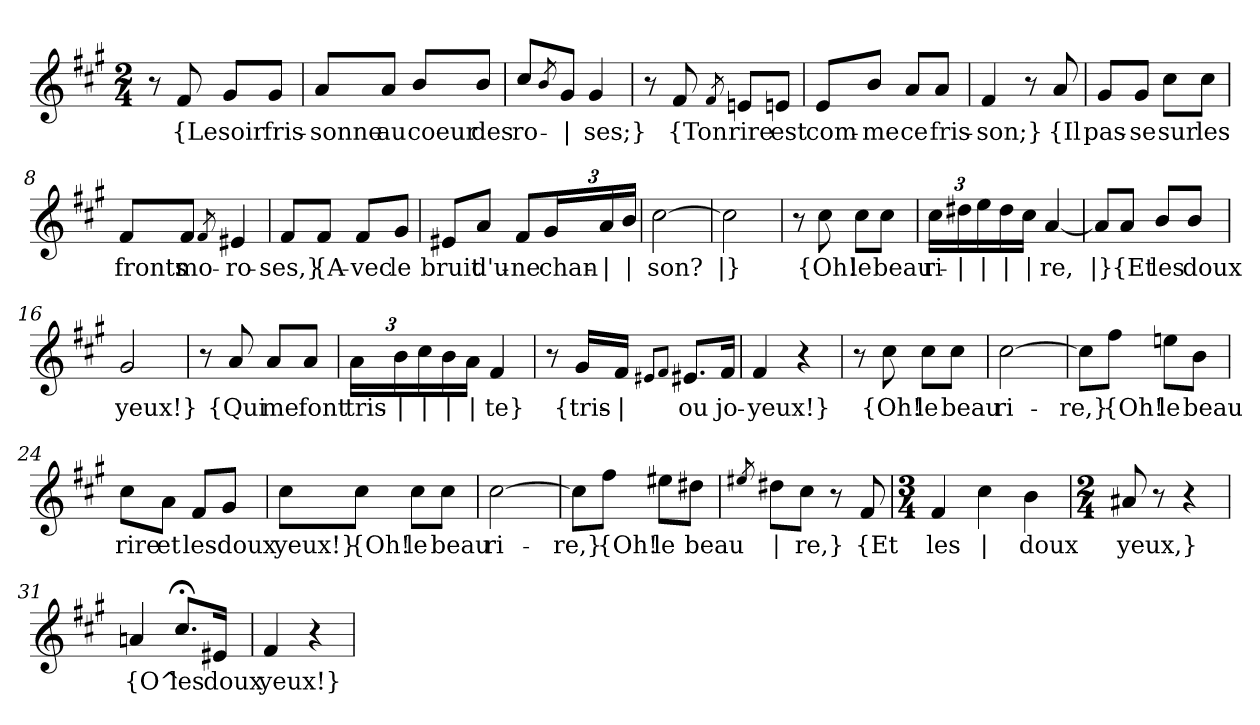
**kern	**text
*part1	*part1
*staff1	*staff1
*clefG2	*
*k[f#c#g#]	*
*M2/4	*
=1	=1
8r	.
!	!LO:LY:b
8f#/	{Le
!	!LO:LY:b
8g#/L	soir
!	!LO:LY:b
8g#/J	fris-
=2	=2
!	!LO:LY:b
8a/L	-sonne
!	!LO:LY:b
8a/J	au
!	!LO:LY:b
8b/L	coeur
!	!LO:LY:b
8b/J	des
=3	=3
!	!LO:LY:b
8cc#/L	ro-
8qb/	.
!	!LO:LY:b
8g#/J	|
!	!LO:LY:b
4g#/	-ses;}
=4	=4
8r	.
!	!LO:LY:b
8f#/	{Ton
8qf#/	.
!	!LO:LY:b
8en/L	rire
!	!LO:LY:b
8en/J	est
=5	=5
!	!LO:LY:b
8e/L	com-
!	!LO:LY:b
8b/J	-me
!	!LO:LY:b
8a/L	ce
!	!LO:LY:b
8a/J	fris-
=6	=6
!	!LO:LY:b
4f#/	-son;}
8r	.
!	!LO:LY:b
8a/	{Il
!!LO:LB:g=z
=7	=7
!	!LO:LY:b
8g#/L	pas-
!	!LO:LY:b
8g#/J	-se
!	!LO:LY:b
8cc#\L	sur
!	!LO:LY:b
8cc#\J	les
=8	=8
!	!LO:LY:b
8f#/L	fronts
!	!LO:LY:b
8f#/J	mo-
8qf#/	.
!	!LO:LY:b
4e#X/	-ro-
=9	=9
!	!LO:LY:b
8f#/L	-ses,}
!	!LO:LY:b
8f#/J	{A-
!	!LO:LY:b
8f#/L	-vec
!	!LO:LY:b
8g#/J	le
=10	=10
!	!LO:LY:b
8e#X/L	bruit
!	!LO:LY:b
8a/J	d'u-
!	!LO:LY:b
8f#/L	-ne
*Xbrackettup	*
!	!LO:LY:b
24g#/L	chan-
!	!LO:LY:b
24a/	|
!	!LO:LY:b
24b/JJ	|
=11	=11
!	!LO:LY:b
[2cc#\	-son?
=12	=12
!	!LO:LY:b
2cc#\]	|}
=13	=13
8r	.
!	!LO:LY:b
8cc#\	{Oh!
!	!LO:LY:b
8cc#\L	le
!	!LO:LY:b
8cc#\J	beau
!!LO:LB:g=z
=14	=14
!	!LO:LY:b
24cc#\LL	ri-
!	!LO:LY:b
24dd#X\	|
!	!LO:LY:b
24ee\	|
!	!LO:LY:b
16dd#\	|
!	!LO:LY:b
16cc#\JJ	|
!	!LO:LY:b
[4a/	-re,
=15	=15
!	!LO:LY:b
8a/L]	|}
!	!LO:LY:b
8a/J	{Et
!	!LO:LY:b
8b/L	les
!	!LO:LY:b
8b/J	doux
=16	=16
!	!LO:LY:b
2g#/	yeux!}
=17	=17
8r	.
!	!LO:LY:b
8a/	{Qui
!	!LO:LY:b
8a/L	me
!	!LO:LY:b
8a/J	font
=18	=18
!	!LO:LY:b
24a\LL	tris-
!	!LO:LY:b
24b\	|
!	!LO:LY:b
24cc#\	|
!	!LO:LY:b
16b\	|
!	!LO:LY:b
16a\JJ	|
!	!LO:LY:b
4f#/	-te}
=19	=19
8r	.
!	!LO:LY:b
16g#/LL	{tris-
!	!LO:LY:b
16f#/JJ	|
8qe#X/L	.
8qf#/J	.
!	!LO:LY:b
8.e#/L	ou
!	!LO:LY:b
16f#/Jk	jo-
=20	=20
!	!LO:LY:b
4f#/	-yeux!}
4r	.
!!LO:LB:g=z
=21	=21
8r	.
!	!LO:LY:b
8cc#\	{Oh!
!	!LO:LY:b
8cc#\L	le
!	!LO:LY:b
8cc#\J	beau
=22	=22
!	!LO:LY:b
[2cc#\	ri-
=23	=23
!	!LO:LY:b
8cc#\L]	-re,}
!	!LO:LY:b
8ff#\J	{Oh!
!	!LO:LY:b
8een\L	le
!	!LO:LY:b
8b\J	beau
=24	=24
!	!LO:LY:b
8cc#\L	rire
!	!LO:LY:b
8a\J	et
!	!LO:LY:b
8f#/L	les
!	!LO:LY:b
8g#/J	doux
=25	=25
!	!LO:LY:b
8cc#\L	yeux!}
!	!LO:LY:b
8cc#\J	{Oh!
!	!LO:LY:b
8cc#\L	le
!	!LO:LY:b
8cc#\J	beau
=26	=26
!	!LO:LY:b
[2cc#\	ri-
=27	=27
!	!LO:LY:b
8cc#\L]	-re,}
!	!LO:LY:b
8ff#\J	{Oh!
!	!LO:LY:b
8ee#X\L	le
!	!LO:LY:b
8dd#X\J	beau
!!LO:LB:g=z
=28	=28
8qee#X/	.
!	!LO:LY:b
8dd#X\L	|
!	!LO:LY:b
8cc#\J	-re,}
8r	.
!	!LO:LY:b
8f#/	{Et
=29	=29
*M3/4	*
!	!LO:LY:b
4f#/	les
!	!LO:LY:b
4cc#\	|
!	!LO:LY:b
4b\	doux
=30	=30
*M2/4	*
!	!LO:LY:b
8a#X/	yeux,}
8r	.
4r	.
=31	=31
!	!LO:LY:b
4an/	{O^
!	!LO:LY:b
8.cc#;</L	les
!	!LO:LY:b
16e#X/Jk	doux
=32	=32
!	!LO:LY:b
4f#/	yeux!}
4r	.
=	=
*-	*-
